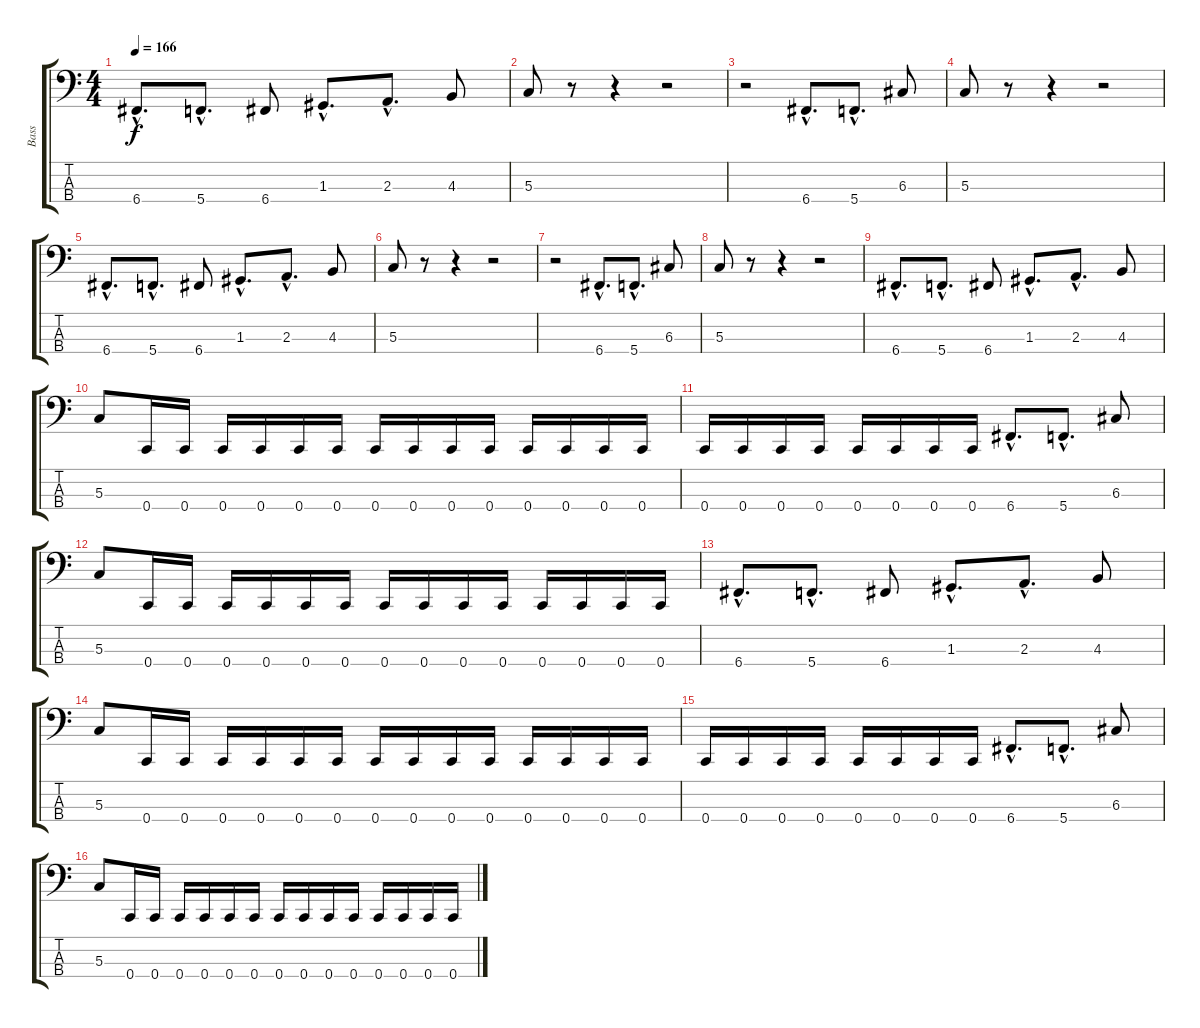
\track ("Bass" "Bass") {instrument electricbasspick}
\staff {score tabs}
\tuning (F2 C2 G1 C1) {hide}
\ts (4 4)
\tempo 166
\clef f4
\ks c
6.4{hac}.8{d dy f instrument electricbasspick} 5.4{hac}.8{d} 6.4.8 1.3{hac}.8{d} 2.3{hac}.8{d} 4.3.8 |
5.3.8 r.8 r.4 r.2 |
r.2 6.4{hac}.8{d} 5.4{hac}.8{d} 6.3.8 |
5.3.8 r.8 r.4 r.2 |
6.4{hac}.8{d} 5.4{hac}.8{d} 6.4.8 1.3{hac}.8{d} 2.3{hac}.8{d} 4.3.8 |
5.3.8 r.8 r.4 r.2 |
r.2 6.4{hac}.8{d} 5.4{hac}.8{d} 6.3.8 |
5.3.8 r.8 r.4 r.2 |
6.4{hac}.8{d} 5.4{hac}.8{d} 6.4.8 1.3{hac}.8{d} 2.3{hac}.8{d} 4.3.8 |
5.3.8 0.4.16 0.4.16 0.4.16 0.4.16 0.4.16 0.4.16 0.4.16 0.4.16 0.4.16 0.4.16 0.4.16 0.4.16 0.4.16 0.4.16 |
0.4.16 0.4.16 0.4.16 0.4.16 0.4.16 0.4.16 0.4.16 0.4.16 6.4{hac}.8{d} 5.4{hac}.8{d} 6.3.8 |
5.3.8 0.4.16 0.4.16 0.4.16 0.4.16 0.4.16 0.4.16 0.4.16 0.4.16 0.4.16 0.4.16 0.4.16 0.4.16 0.4.16 0.4.16 |
6.4{hac}.8{d} 5.4{hac}.8{d} 6.4.8 1.3{hac}.8{d} 2.3{hac}.8{d} 4.3.8 |
5.3.8 0.4.16 0.4.16 0.4.16 0.4.16 0.4.16 0.4.16 0.4.16 0.4.16 0.4.16 0.4.16 0.4.16 0.4.16 0.4.16 0.4.16 |
0.4.16 0.4.16 0.4.16 0.4.16 0.4.16 0.4.16 0.4.16 0.4.16 6.4{hac}.8{d} 5.4{hac}.8{d} 6.3.8 |
5.3.8 0.4.16 0.4.16 0.4.16 0.4.16 0.4.16 0.4.16 0.4.16 0.4.16 0.4.16 0.4.16 0.4.16 0.4.16 0.4.16 0.4.16
